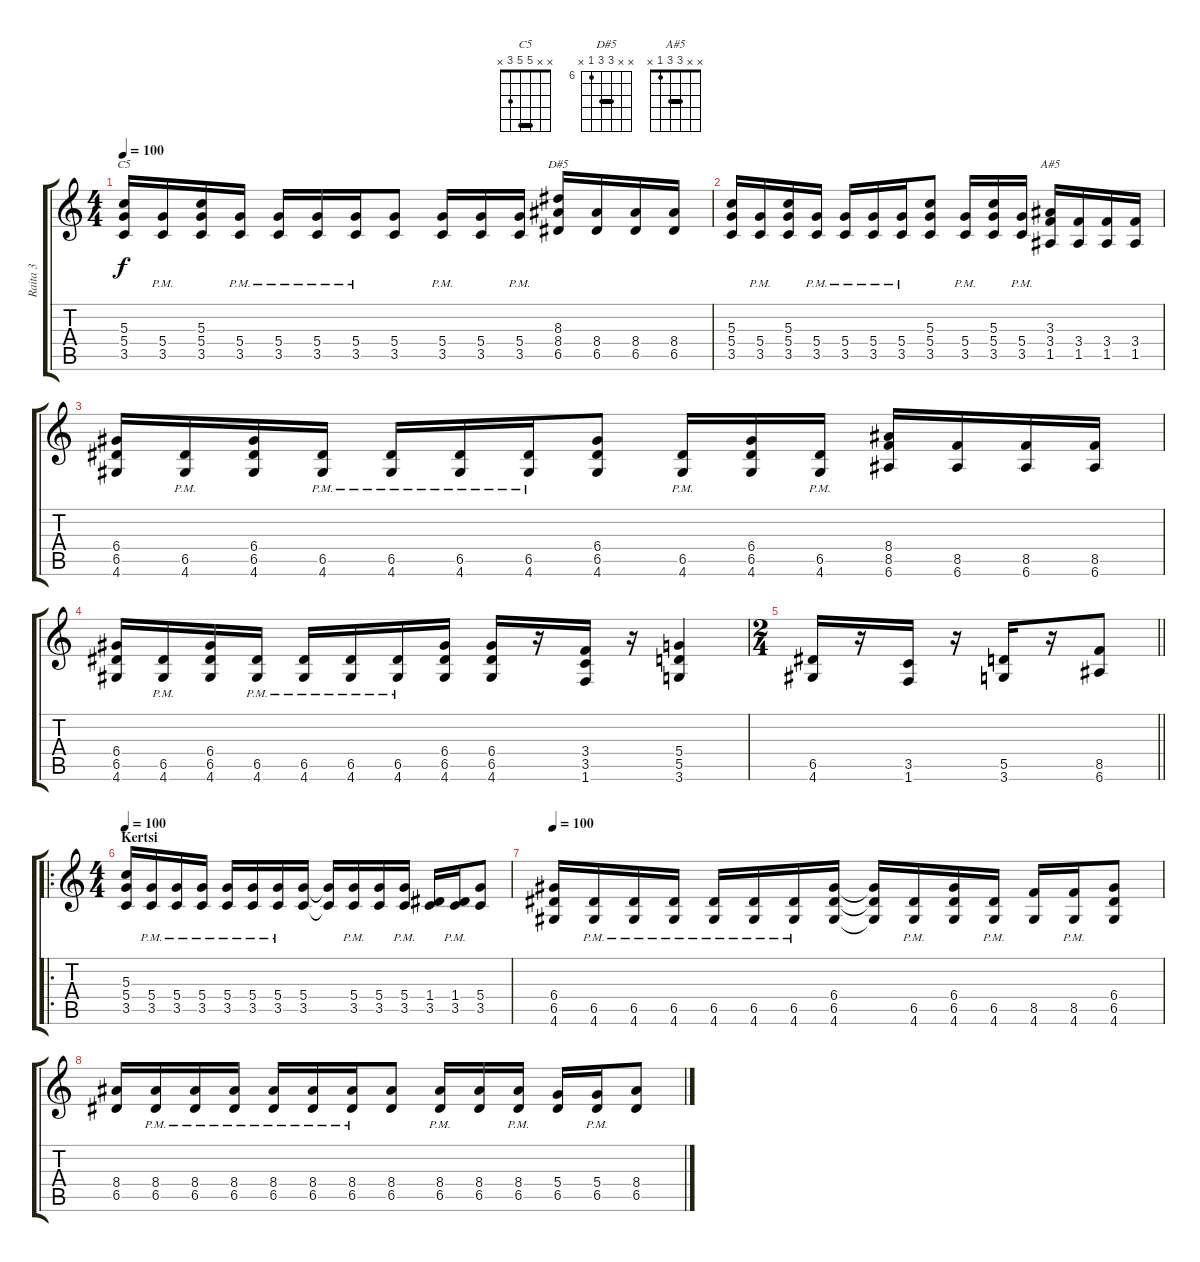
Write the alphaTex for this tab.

\track ("Raita 3" "Raita 3") {instrument overdrivenguitar}
\staff {score tabs}
\tuning (E4 B3 G3 D3 A2 E2) {hide}
\chord ("C5" x x 5 5 3 x) {barre 5}
\chord ("D#5" x x 8 8 6 x) {firstfret 6 barre 8}
\chord ("A#5" x x 3 3 1 x) {barre 3}
\ts (4 4)
\tempo 100
\clef g2
\ks c
(5.3 5.4 3.5).16{ch "C5" dy f} (5.4{pm} 3.5{pm}).16 (5.3 5.4 3.5).16 (5.4{pm} 3.5{pm}).16 (5.4{pm} 3.5{pm}).16 (5.4{pm} 3.5{pm}).16 (5.4{pm} 3.5{pm}).16 (5.4 3.5).8 (5.4{pm} 3.5{pm}).16 (5.4 3.5).16 (5.4{pm} 3.5{pm}).16 (8.3 8.4 6.5).16{ch "D#5"} (8.4 6.5).16 (8.4 6.5).16 (8.4 6.5).16 |
(5.3 5.4 3.5).16 (5.4{pm} 3.5{pm}).16 (5.3 5.4 3.5).16 (5.4{pm} 3.5{pm}).16 (5.4{pm} 3.5{pm}).16 (5.4{pm} 3.5{pm}).16 (5.4{pm} 3.5{pm}).16 (5.3 5.4 3.5).8 (5.4{pm} 3.5{pm}).16 (5.3 5.4 3.5).16 (5.4{pm} 3.5{pm}).16 (3.3 3.4 1.5).16{ch "A#5"} (3.4 1.5).16 (3.4 1.5).16 (3.4 1.5).16 |
(6.4 6.5 4.6).16 (6.5{pm} 4.6{pm}).16 (6.4 6.5 4.6).16 (6.5{pm} 4.6{pm}).16 (6.5{pm} 4.6{pm}).16 (6.5{pm} 4.6{pm}).16 (6.5{pm} 4.6{pm}).16 (6.4 6.5 4.6).8 (6.5{pm} 4.6{pm}).16 (6.4 6.5 4.6).16 (6.5{pm} 4.6{pm}).16 (8.4 8.5 6.6).16 (8.5 6.6).16 (8.5 6.6).16 (8.5 6.6).16 |
(6.4 6.5 4.6).16 (6.5{pm} 4.6{pm}).16 (6.4 6.5 4.6).16 (6.5{pm} 4.6{pm}).16 (6.5{pm} 4.6{pm}).16 (6.5{pm} 4.6{pm}).16 (6.5{pm} 4.6{pm}).16 (6.4 6.5 4.6).16 (6.4 6.5 4.6).16 r.16 (3.4 3.5 1.6).16 r.16 (5.4 5.5 3.6).4 |
\ts (2 4)
\barLineRight lightlight
(6.5 4.6).16 r.16 (3.5 1.6).16 r.16 (5.5 3.6).16 r.16 (8.5 6.6).8 |
\ro
\ts (4 4)
\section ("" "Kertsi")
\tempo 100
(5.3 5.4 3.5).16 (5.4{pm} 3.5{pm}).16 (5.4{pm} 3.5{pm}).16 (5.4{pm} 3.5{pm}).16 (5.4{pm} 3.5{pm}).16 (5.4{pm} 3.5{pm}).16 (5.4{pm} 3.5{pm}).16 (5.4 3.5).16 (5.4{t} 3.5{t}).16 (5.4{pm} 3.5{pm}).16 (5.4 3.5).16 (5.4{pm} 3.5{pm}).16 (1.4 3.5).16 (1.4{pm} 3.5{pm}).16 (5.4 3.5).8 |
\tempo 100
(6.4 6.5 4.6).16 (6.5{pm} 4.6{pm}).16 (6.5{pm} 4.6{pm}).16 (6.5{pm} 4.6{pm}).16 (6.5{pm} 4.6{pm}).16 (6.5{pm} 4.6{pm}).16 (6.5{pm} 4.6{pm}).16 (6.4 6.5 4.6).16 (6.4{t} 6.5{t} 4.6{t}).16 (6.5{pm} 4.6{pm}).16 (6.4 6.5 4.6).16 (6.5{pm} 4.6{pm}).16 (8.5 4.6).16 (8.5{pm} 4.6{pm}).16 (6.4 6.5 4.6).8 |
(8.4 6.5).16 (8.4{pm} 6.5{pm}).16 (8.4{pm} 6.5{pm}).16 (8.4{pm} 6.5{pm}).16 (8.4{pm} 6.5{pm}).16 (8.4{pm} 6.5{pm}).16 (8.4{pm} 6.5{pm}).16 (8.4 6.5).8 (8.4{pm} 6.5{pm}).16 (8.4 6.5).16 (8.4{pm} 6.5{pm}).16 (5.4 6.5).16 (5.4{pm} 6.5{pm}).16 (8.4 6.5).8
